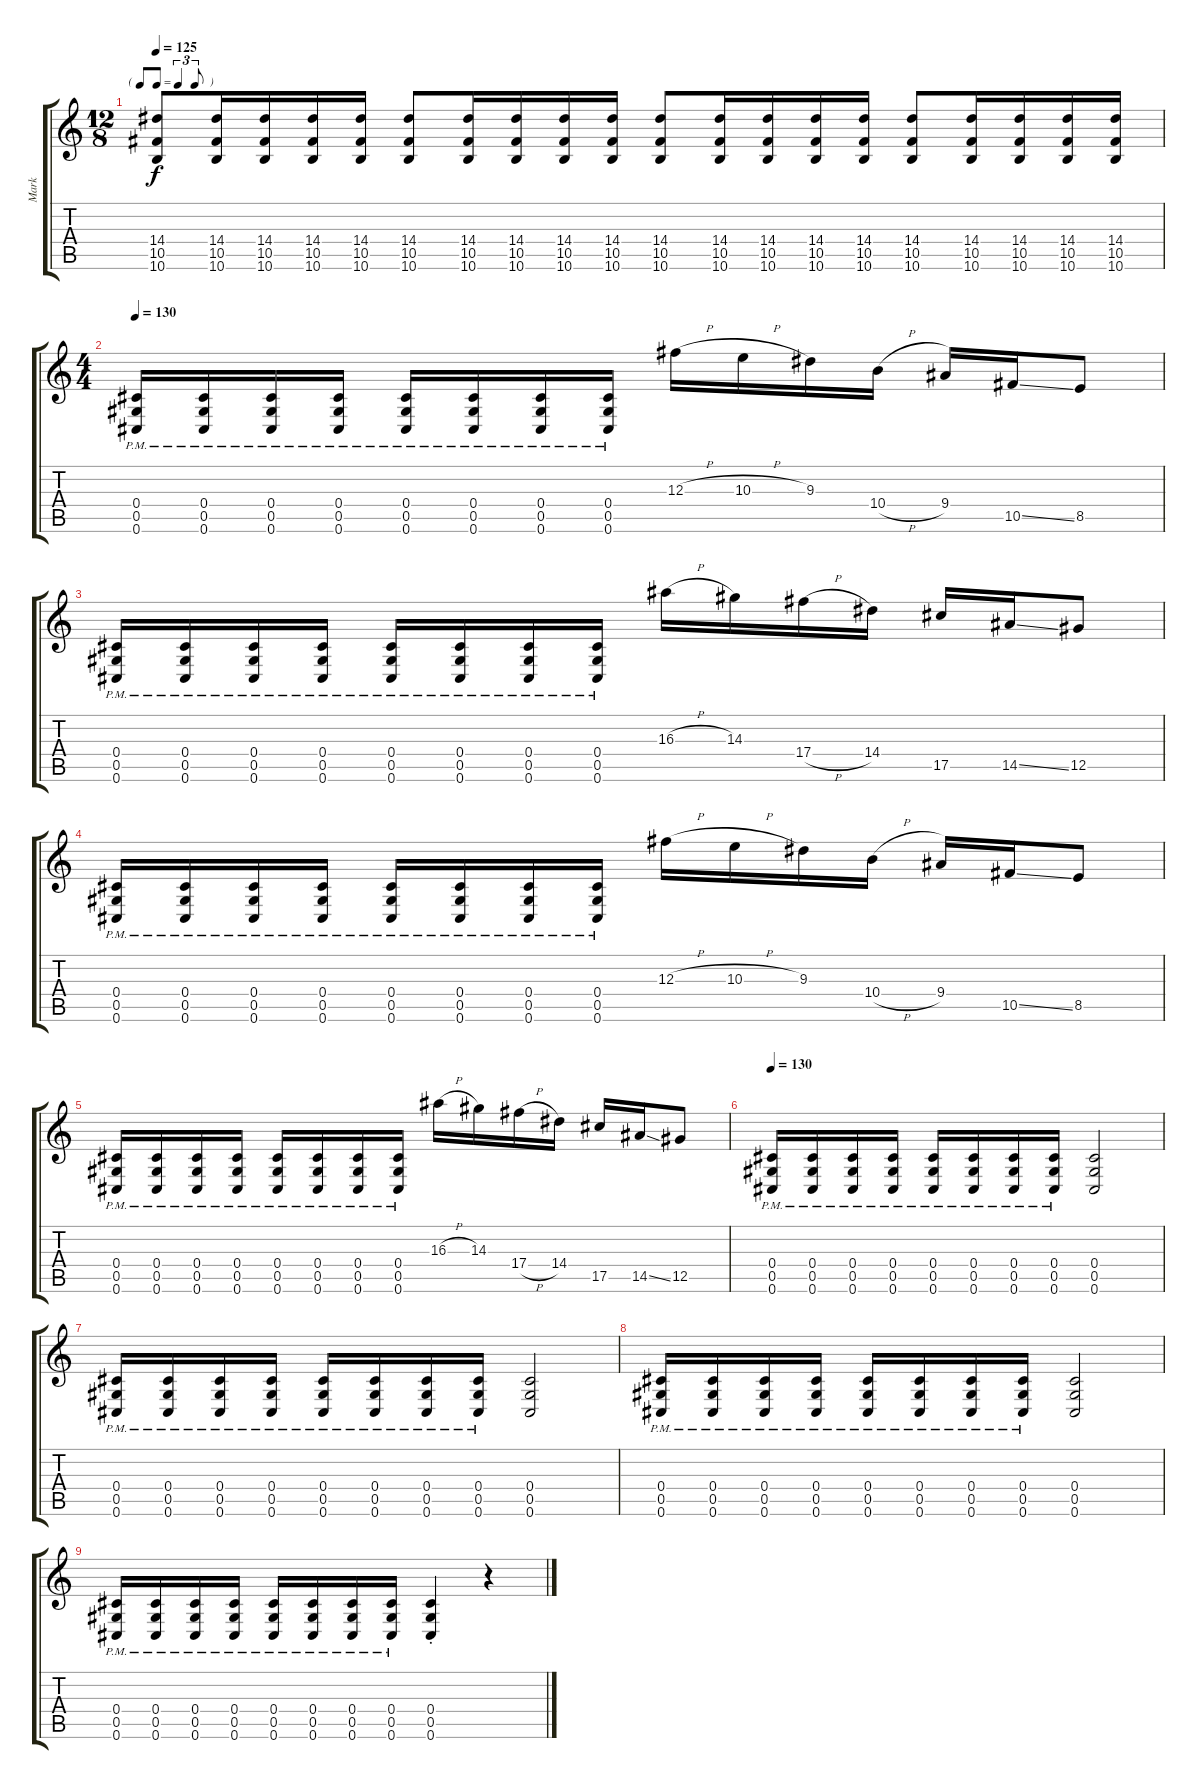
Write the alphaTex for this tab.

\track ("Mark" "Mark") {instrument acousticguitarsteel}
\staff {score tabs}
\tuning (Eb4 Bb3 Gb3 Db3 Ab2 Db2) {hide}
\ts (12 8)
\tf triplet8th
\tempo 125
\clef g2
\ks c
(14.4 10.5 10.6).8{dy f} (14.4 10.5 10.6).16 (14.4 10.5 10.6).16 (14.4 10.5 10.6).16 (14.4 10.5 10.6).16 (14.4 10.5 10.6).8 (14.4 10.5 10.6).16 (14.4 10.5 10.6).16 (14.4 10.5 10.6).16 (14.4 10.5 10.6).16 (14.4 10.5 10.6).8 (14.4 10.5 10.6).16 (14.4 10.5 10.6).16 (14.4 10.5 10.6).16 (14.4 10.5 10.6).16 (14.4 10.5 10.6).8 (14.4 10.5 10.6).16 (14.4 10.5 10.6).16 (14.4 10.5 10.6).16 (14.4 10.5 10.6).16 |
\ts (4 4)
\tempo 130
(0.4{pm} 0.5{pm} 0.6{pm}).16 (0.4{pm} 0.5{pm} 0.6{pm}).16 (0.4{pm} 0.5{pm} 0.6{pm}).16 (0.4{pm} 0.5{pm} 0.6{pm}).16 (0.4{pm} 0.5{pm} 0.6{pm}).16 (0.4{pm} 0.5{pm} 0.6{pm}).16 (0.4{pm} 0.5{pm} 0.6{pm}).16 (0.4{pm} 0.5{pm} 0.6{pm}).16 12.3{h}.16 10.3{h}.16 9.3.16 10.4{h}.16 9.4.16 10.5{ss}.16 8.5.8 |
(0.4{pm} 0.5{pm} 0.6{pm}).16 (0.4{pm} 0.5{pm} 0.6{pm}).16 (0.4{pm} 0.5{pm} 0.6{pm}).16 (0.4{pm} 0.5{pm} 0.6{pm}).16 (0.4{pm} 0.5{pm} 0.6{pm}).16 (0.4{pm} 0.5{pm} 0.6{pm}).16 (0.4{pm} 0.5{pm} 0.6{pm}).16 (0.4{pm} 0.5{pm} 0.6{pm}).16 16.3{h}.16 14.3.16 17.4{h}.16 14.4.16 17.5.16 14.5{ss}.16 12.5.8 |
(0.4{pm} 0.5{pm} 0.6{pm}).16 (0.4{pm} 0.5{pm} 0.6{pm}).16 (0.4{pm} 0.5{pm} 0.6{pm}).16 (0.4{pm} 0.5{pm} 0.6{pm}).16 (0.4{pm} 0.5{pm} 0.6{pm}).16 (0.4{pm} 0.5{pm} 0.6{pm}).16 (0.4{pm} 0.5{pm} 0.6{pm}).16 (0.4{pm} 0.5{pm} 0.6{pm}).16 12.3{h}.16 10.3{h}.16 9.3.16 10.4{h}.16 9.4.16 10.5{ss}.16 8.5.8 |
(0.4{pm} 0.5{pm} 0.6{pm}).16 (0.4{pm} 0.5{pm} 0.6{pm}).16 (0.4{pm} 0.5{pm} 0.6{pm}).16 (0.4{pm} 0.5{pm} 0.6{pm}).16 (0.4{pm} 0.5{pm} 0.6{pm}).16 (0.4{pm} 0.5{pm} 0.6{pm}).16 (0.4{pm} 0.5{pm} 0.6{pm}).16 (0.4{pm} 0.5{pm} 0.6{pm}).16 16.3{h}.16 14.3.16 17.4{h}.16 14.4.16 17.5.16 14.5{ss}.16 12.5.8 |
\tempo 130
(0.4{pm} 0.5{pm} 0.6{pm}).16 (0.4{pm} 0.5{pm} 0.6{pm}).16 (0.4{pm} 0.5{pm} 0.6{pm}).16 (0.4{pm} 0.5{pm} 0.6{pm}).16 (0.4{pm} 0.5{pm} 0.6{pm}).16 (0.4{pm} 0.5{pm} 0.6{pm}).16 (0.4{pm} 0.5{pm} 0.6{pm}).16 (0.4{pm} 0.5{pm} 0.6{pm}).16 (0.4 0.5 0.6).2 |
(0.4{pm} 0.5{pm} 0.6{pm}).16 (0.4{pm} 0.5{pm} 0.6{pm}).16 (0.4{pm} 0.5{pm} 0.6{pm}).16 (0.4{pm} 0.5{pm} 0.6{pm}).16 (0.4{pm} 0.5{pm} 0.6{pm}).16 (0.4{pm} 0.5{pm} 0.6{pm}).16 (0.4{pm} 0.5{pm} 0.6{pm}).16 (0.4{pm} 0.5{pm} 0.6{pm}).16 (0.4 0.5 0.6).2 |
(0.4{pm} 0.5{pm} 0.6{pm}).16 (0.4{pm} 0.5{pm} 0.6{pm}).16 (0.4{pm} 0.5{pm} 0.6{pm}).16 (0.4{pm} 0.5{pm} 0.6{pm}).16 (0.4{pm} 0.5{pm} 0.6{pm}).16 (0.4{pm} 0.5{pm} 0.6{pm}).16 (0.4{pm} 0.5{pm} 0.6{pm}).16 (0.4{pm} 0.5{pm} 0.6{pm}).16 (0.4 0.5 0.6).2 |
(0.4{pm} 0.5{pm} 0.6{pm}).16 (0.4{pm} 0.5{pm} 0.6{pm}).16 (0.4{pm} 0.5{pm} 0.6{pm}).16 (0.4{pm} 0.5{pm} 0.6{pm}).16 (0.4{pm} 0.5{pm} 0.6{pm}).16 (0.4{pm} 0.5{pm} 0.6{pm}).16 (0.4{pm} 0.5{pm} 0.6{pm}).16 (0.4{pm} 0.5{pm} 0.6{pm}).16 (0.4{st} 0.5{st} 0.6{st}).4 r.4
